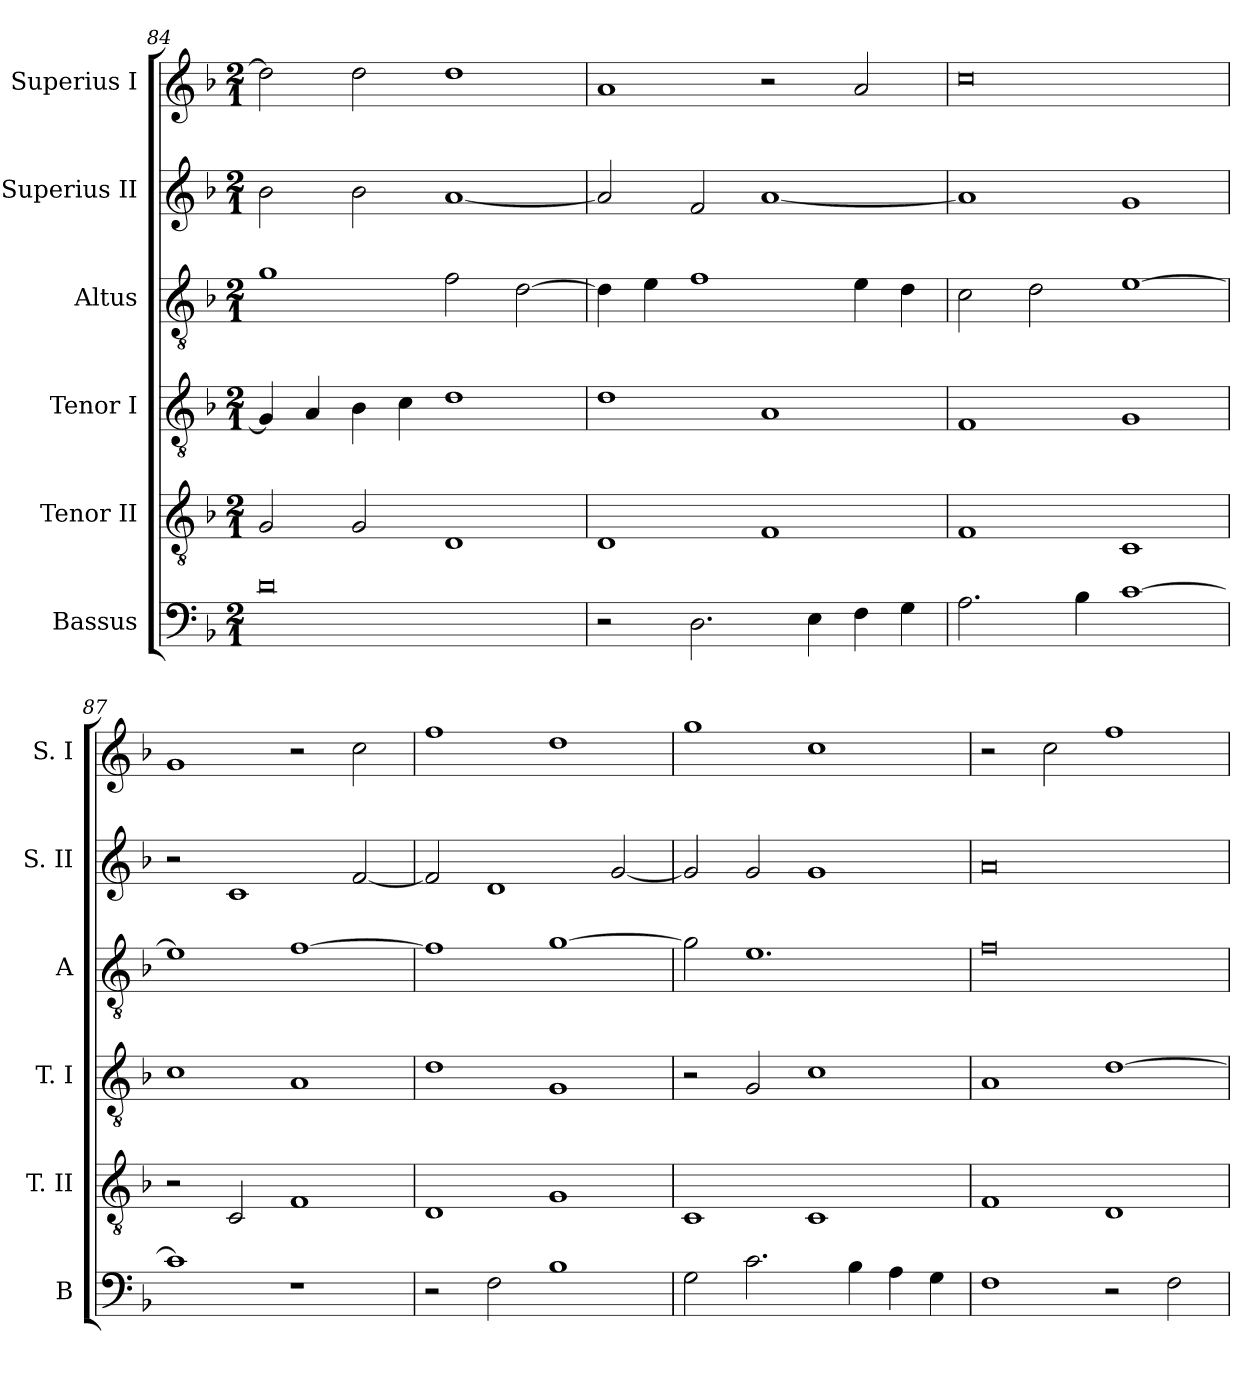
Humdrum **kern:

**kern	**kern	**kern	**kern	**kern	**kern
*part6	*part5	*part4	*part3	*part2	*part1
*staff6	*staff5	*staff4	*staff3	*staff2	*staff1
*I"Bassus	*I"Tenor II	*I"Tenor I	*I"Altus	*I"Superius II	*I"Superius I
*I'B	*I'T. II	*I'T. I	*I'A	*I'S. II	*I'S. I
*clefF4	*clefGv2	*clefGv2	*clefGv2	*clefG2	*clefG2
*k[b-]	*k[b-]	*k[b-]	*k[b-]	*k[b-]	*k[b-]
*F:	*F:	*F:	*F:	*F:	*F:
*M2/1	*M2/1	*M2/1	*M2/1	*M2/1	*M2/1
=84	=84	=84	=84	=84	=84
0d	2G	4G]	1g	2b-	2dd]
.	.	4A	.	.	.
.	2G	4B-	.	2b-	2dd
.	.	4c	.	.	.
.	1D	1d	2f	[1a	1dd
.	.	.	[2d	.	.
=85	=85	=85	=85	=85	=85
2r	1D	1d	4d]	2a]	1a
.	.	.	4e	.	.
2.D	.	.	1f	2f	.
.	1F	1A	.	[1a	2r
4E	.	.	.	.	.
4F	.	.	4e	.	2a
4G	.	.	4d	.	.
=86	=86	=86	=86	=86	=86
2.A	1F	1F	2c	1a]	0cc
.	.	.	2d	.	.
4B-	.	.	.	.	.
[1c	1C	1G	[1e	1g	.
=87	=87	=87	=87	=87	=87
1c]	2r	1c	1e]	2r	1g
.	2C	.	.	1c	.
1r	1F	1A	[1f	.	2r
.	.	.	.	[2f	2cc
=88	=88	=88	=88	=88	=88
2r	1D	1d	1f]	2f]	1ff
2F	.	.	.	1d	.
1B-	1G	1G	[1g	.	1dd
.	.	.	.	[2g	.
=89	=89	=89	=89	=89	=89
2G	1C	2r	2g]	2g]	1gg
2.c	.	2G	1.e	2g	.
.	1C	1c	.	1g	1cc
4B-	.	.	.	.	.
4A	.	.	.	.	.
4G	.	.	.	.	.
=90	=90	=90	=90	=90	=90
1F	1F	1A	0f	0a	2r
.	.	.	.	.	2cc
2r	1D	[1d	.	.	1ff
2F	.	.	.	.	.
=	=	=	=	=	=
*-	*-	*-	*-	*-	*-
